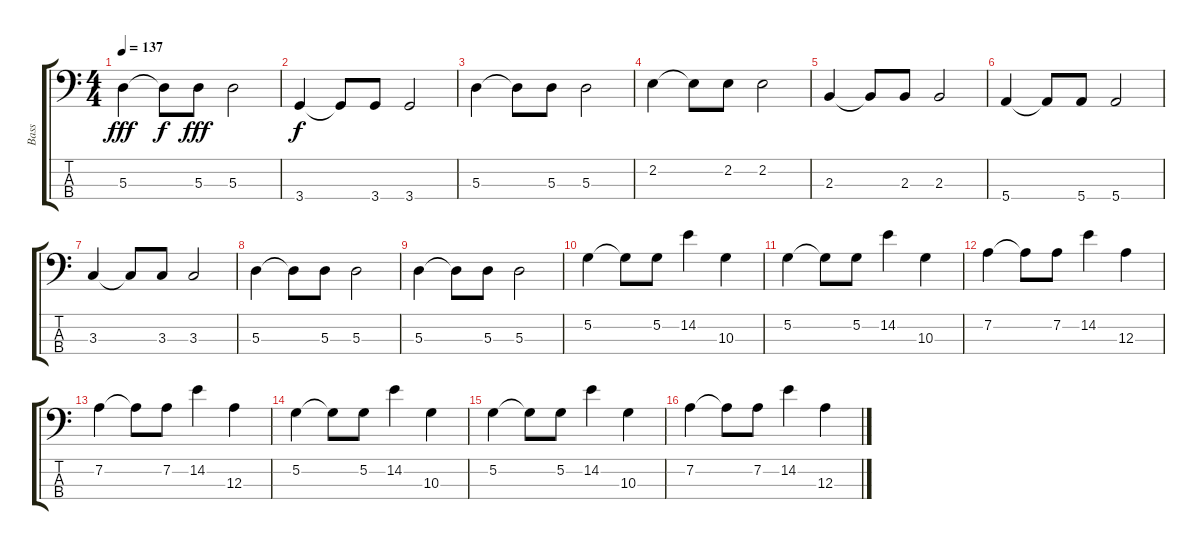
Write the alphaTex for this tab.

\track ("Bass" "Bass") {instrument electricbassfinger}
\staff {score tabs}
\tuning (G2 D2 A1 E1) {hide}
\ts (4 4)
\tempo 137
\clef f4
\ks c
5.3.4{dy fff} 5.3{t}.8{dy f} 5.3.8{dy fff} 5.3.2 |
3.4.4{dy f} 3.4{t}.8 3.4.8 3.4.2 |
5.3.4 5.3{t}.8 5.3.8 5.3.2 |
2.2.4 2.2{t}.8 2.2.8 2.2.2 |
2.3.4 2.3{t}.8 2.3.8 2.3.2 |
5.4.4 5.4{t}.8 5.4.8 5.4.2 |
3.3.4 3.3{t}.8 3.3.8 3.3.2 |
5.3.4 5.3{t}.8 5.3.8 5.3.2 |
5.3.4 5.3{t}.8 5.3.8 5.3.2 |
5.2.4 5.2{t}.8 5.2.8 14.2.4 10.3.4 |
5.2.4 5.2{t}.8 5.2.8 14.2.4 10.3.4 |
7.2.4 7.2{t}.8 7.2.8 14.2.4 12.3.4 |
7.2.4 7.2{t}.8 7.2.8 14.2.4 12.3.4 |
5.2.4 5.2{t}.8 5.2.8 14.2.4 10.3.4 |
5.2.4 5.2{t}.8 5.2.8 14.2.4 10.3.4 |
7.2.4 7.2{t}.8 7.2.8 14.2.4 12.3.4
